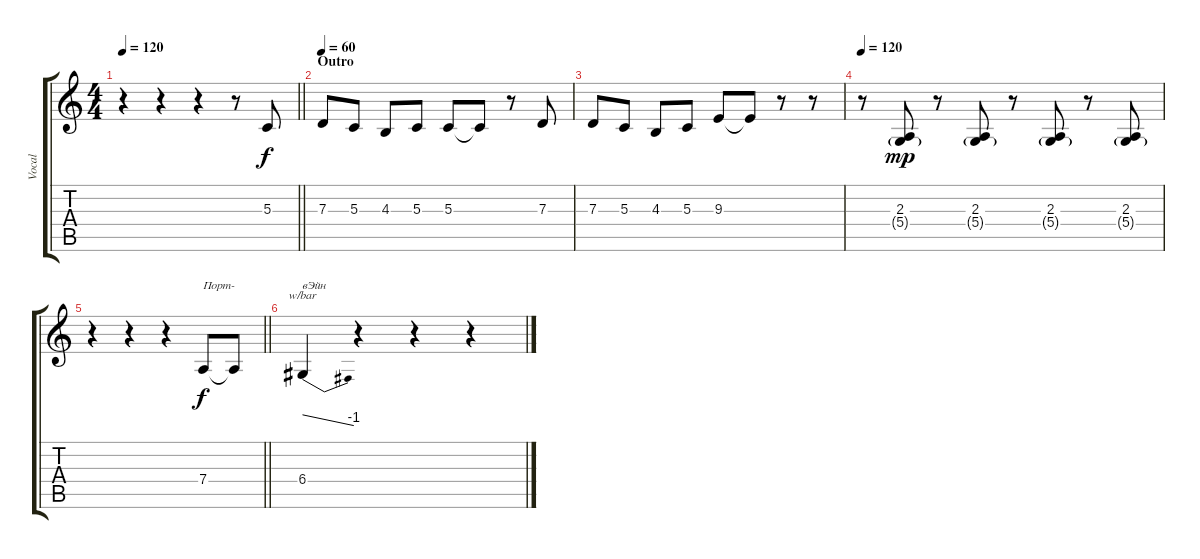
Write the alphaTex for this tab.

\track ("Vocal" "Vocal") {instrument frenchhorn}
\staff {score tabs}
\tuning (E4 B3 G3 D3 A2 E2) {hide}
\ts (4 4)
\tempo 120
\clef g2
\barLineRight lightlight
\ks c
r.4{dy mp} r.4 r.4 r.8 5.3.8{dy f} |
\section ("" "Outro")
\tempo 60
7.3.8 5.3.8 4.3.8 5.3.8 5.3.8 5.3{t}.8 r.8 7.3.8 |
7.3.8 5.3.8 4.3.8 5.3.8 9.3.8 9.3{t}.8 r.8 r.8 |
\tempo 120
r.8 (2.3 5.4{g}).8{dy mp} r.8 (2.3 5.4{g}).8 r.8 (2.3 5.4{g}).8 r.8 (2.3 5.4{g}).8 |
\barLineRight lightlight
r.4 r.4 r.4 7.4.8{txt "Порт-" dy f} 7.4{t}.8 |
6.4.4{tbe (dive default 0 0 60 -4) txt "вЭйн"} r.4 r.4 r.4
